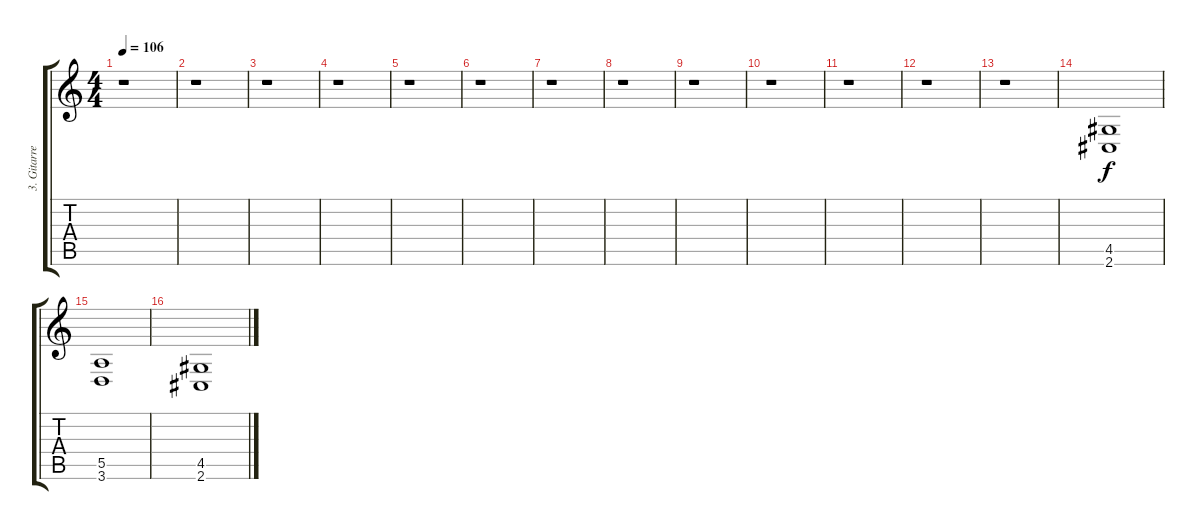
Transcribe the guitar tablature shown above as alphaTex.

\track ("3. Gitarre" "3. Gitarre") {instrument overdrivenguitar}
\staff {score tabs}
\tuning (B3 Gb3 D3 A2 E2 B1) {hide}
\ts (4 4)
\tempo 106
\clef g2
\ks c
r.1{dy f} |
r.1 |
r.1 |
r.1 |
r.1 |
r.1 |
r.1 |
r.1 |
r.1 |
r.1 |
r.1 |
r.1 |
r.1 |
(4.5 2.6).1 |
(5.5 3.6).1 |
(4.5 2.6).1
